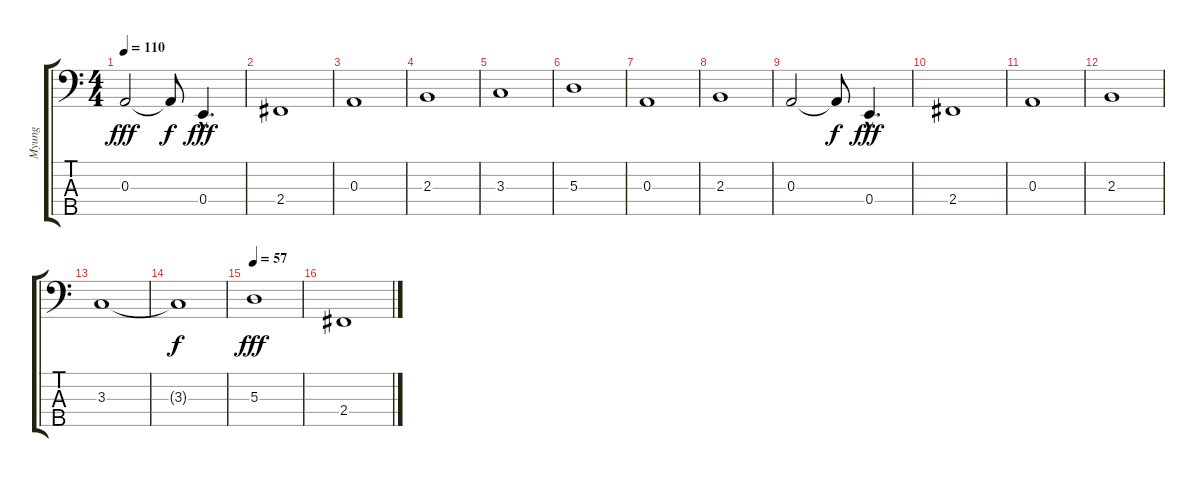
\track ("Myung" "Myung") {instrument electricbassfinger}
\staff {score tabs}
\tuning (G2 D2 A1 E1 B0) {hide}
\ts (4 4)
\tempo 110
\clef f4
\ks c
0.3.2{dy fff} 0.3{t}.8{dy f} 0.4{hac}.4{d dy fff} |
2.4.1 |
0.3.1 |
2.3.1 |
3.3.1 |
5.3.1 |
0.3.1 |
2.3.1 |
0.3.2 0.3{t}.8{dy f} 0.4{hac}.4{d dy fff} |
2.4.1 |
0.3.1 |
2.3.1 |
3.3.1 |
3.3{t}.1{dy f} |
\tempo 57
5.3.1{dy fff} |
2.4.1
